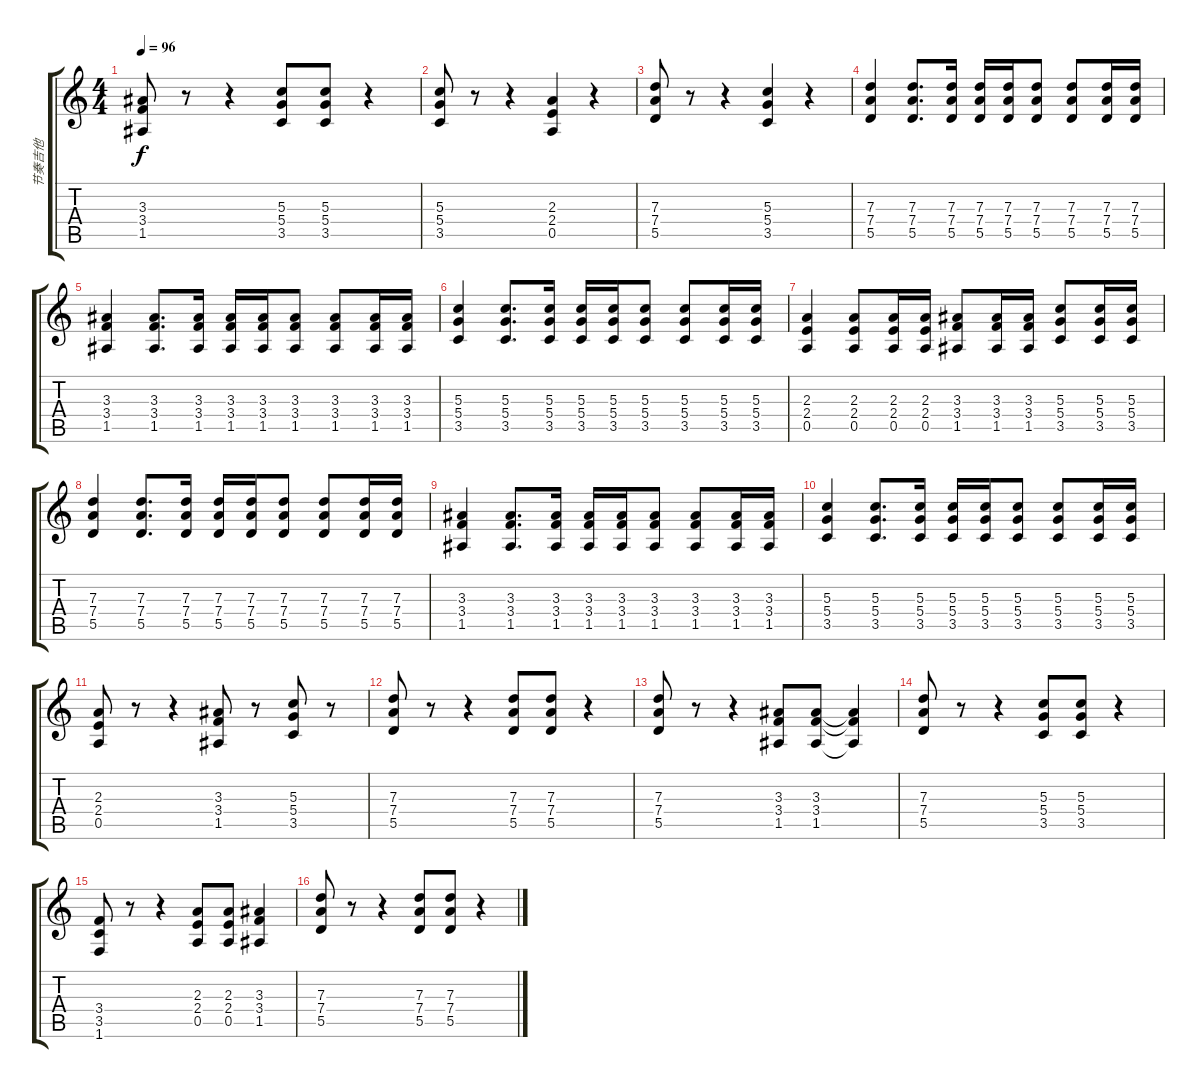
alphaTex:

\track ("节奏吉他" "节奏吉他") {instrument distortionguitar}
\staff {score tabs}
\tuning (E4 B3 G3 D3 A2 E2) {hide}
\ts (4 4)
\tempo 96
\clef g2
\ks c
(3.3 3.4 1.5).8{dy f} r.8 r.4 (5.3 5.4 3.5).8 (5.3 5.4 3.5).8 r.4 |
(5.3 5.4 3.5).8 r.8 r.4 (2.3 2.4 0.5).4 r.4 |
(7.3 7.4 5.5).8 r.8 r.4 (5.3 5.4 3.5).4 r.4 |
(7.3 7.4 5.5).4 (7.3 7.4 5.5).8{d} (7.3 7.4 5.5).16 (7.3 7.4 5.5).16 (7.3 7.4 5.5).16 (7.3 7.4 5.5).8 (7.3 7.4 5.5).8 (7.3 7.4 5.5).16 (7.3 7.4 5.5).16 |
(3.3 3.4 1.5).4 (3.3 3.4 1.5).8{d} (3.3 3.4 1.5).16 (3.3 3.4 1.5).16 (3.3 3.4 1.5).16 (3.3 3.4 1.5).8 (3.3 3.4 1.5).8 (3.3 3.4 1.5).16 (3.3 3.4 1.5).16 |
(5.3 5.4 3.5).4 (5.3 5.4 3.5).8{d} (5.3 5.4 3.5).16 (5.3 5.4 3.5).16 (5.3 5.4 3.5).16 (5.3 5.4 3.5).8 (5.3 5.4 3.5).8 (5.3 5.4 3.5).16 (5.3 5.4 3.5).16 |
(2.3 2.4 0.5).4 (2.3 2.4 0.5).8 (2.3 2.4 0.5).16 (2.3 2.4 0.5).16 (3.3 3.4 1.5).8 (3.3 3.4 1.5).16 (3.3 3.4 1.5).16 (5.3 5.4 3.5).8 (5.3 5.4 3.5).16 (5.3 5.4 3.5).16 |
(7.3 7.4 5.5).4 (7.3 7.4 5.5).8{d} (7.3 7.4 5.5).16 (7.3 7.4 5.5).16 (7.3 7.4 5.5).16 (7.3 7.4 5.5).8 (7.3 7.4 5.5).8 (7.3 7.4 5.5).16 (7.3 7.4 5.5).16 |
(3.3 3.4 1.5).4 (3.3 3.4 1.5).8{d} (3.3 3.4 1.5).16 (3.3 3.4 1.5).16 (3.3 3.4 1.5).16 (3.3 3.4 1.5).8 (3.3 3.4 1.5).8 (3.3 3.4 1.5).16 (3.3 3.4 1.5).16 |
(5.3 5.4 3.5).4 (5.3 5.4 3.5).8{d} (5.3 5.4 3.5).16 (5.3 5.4 3.5).16 (5.3 5.4 3.5).16 (5.3 5.4 3.5).8 (5.3 5.4 3.5).8 (5.3 5.4 3.5).16 (5.3 5.4 3.5).16 |
(2.3 2.4 0.5).8 r.8 r.4 (3.3 3.4 1.5).8 r.8 (5.3 5.4 3.5).8 r.8 |
(7.3 7.4 5.5).8 r.8 r.4 (7.3 7.4 5.5).8 (7.3 7.4 5.5).8 r.4 |
(7.3 7.4 5.5).8 r.8 r.4 (3.3 3.4 1.5).8 (3.3 3.4 1.5).8 (3.3{t} 3.4{t} 1.5{t}).4 |
(7.3 7.4 5.5).8 r.8 r.4 (5.3 5.4 3.5).8 (5.3 5.4 3.5).8 r.4 |
(3.4 3.5 1.6).8 r.8 r.4 (2.3 2.4 0.5).8 (2.3 2.4 0.5).8 (3.3 3.4 1.5).4 |
(7.3 7.4 5.5).8 r.8 r.4 (7.3 7.4 5.5).8 (7.3 7.4 5.5).8 r.4
